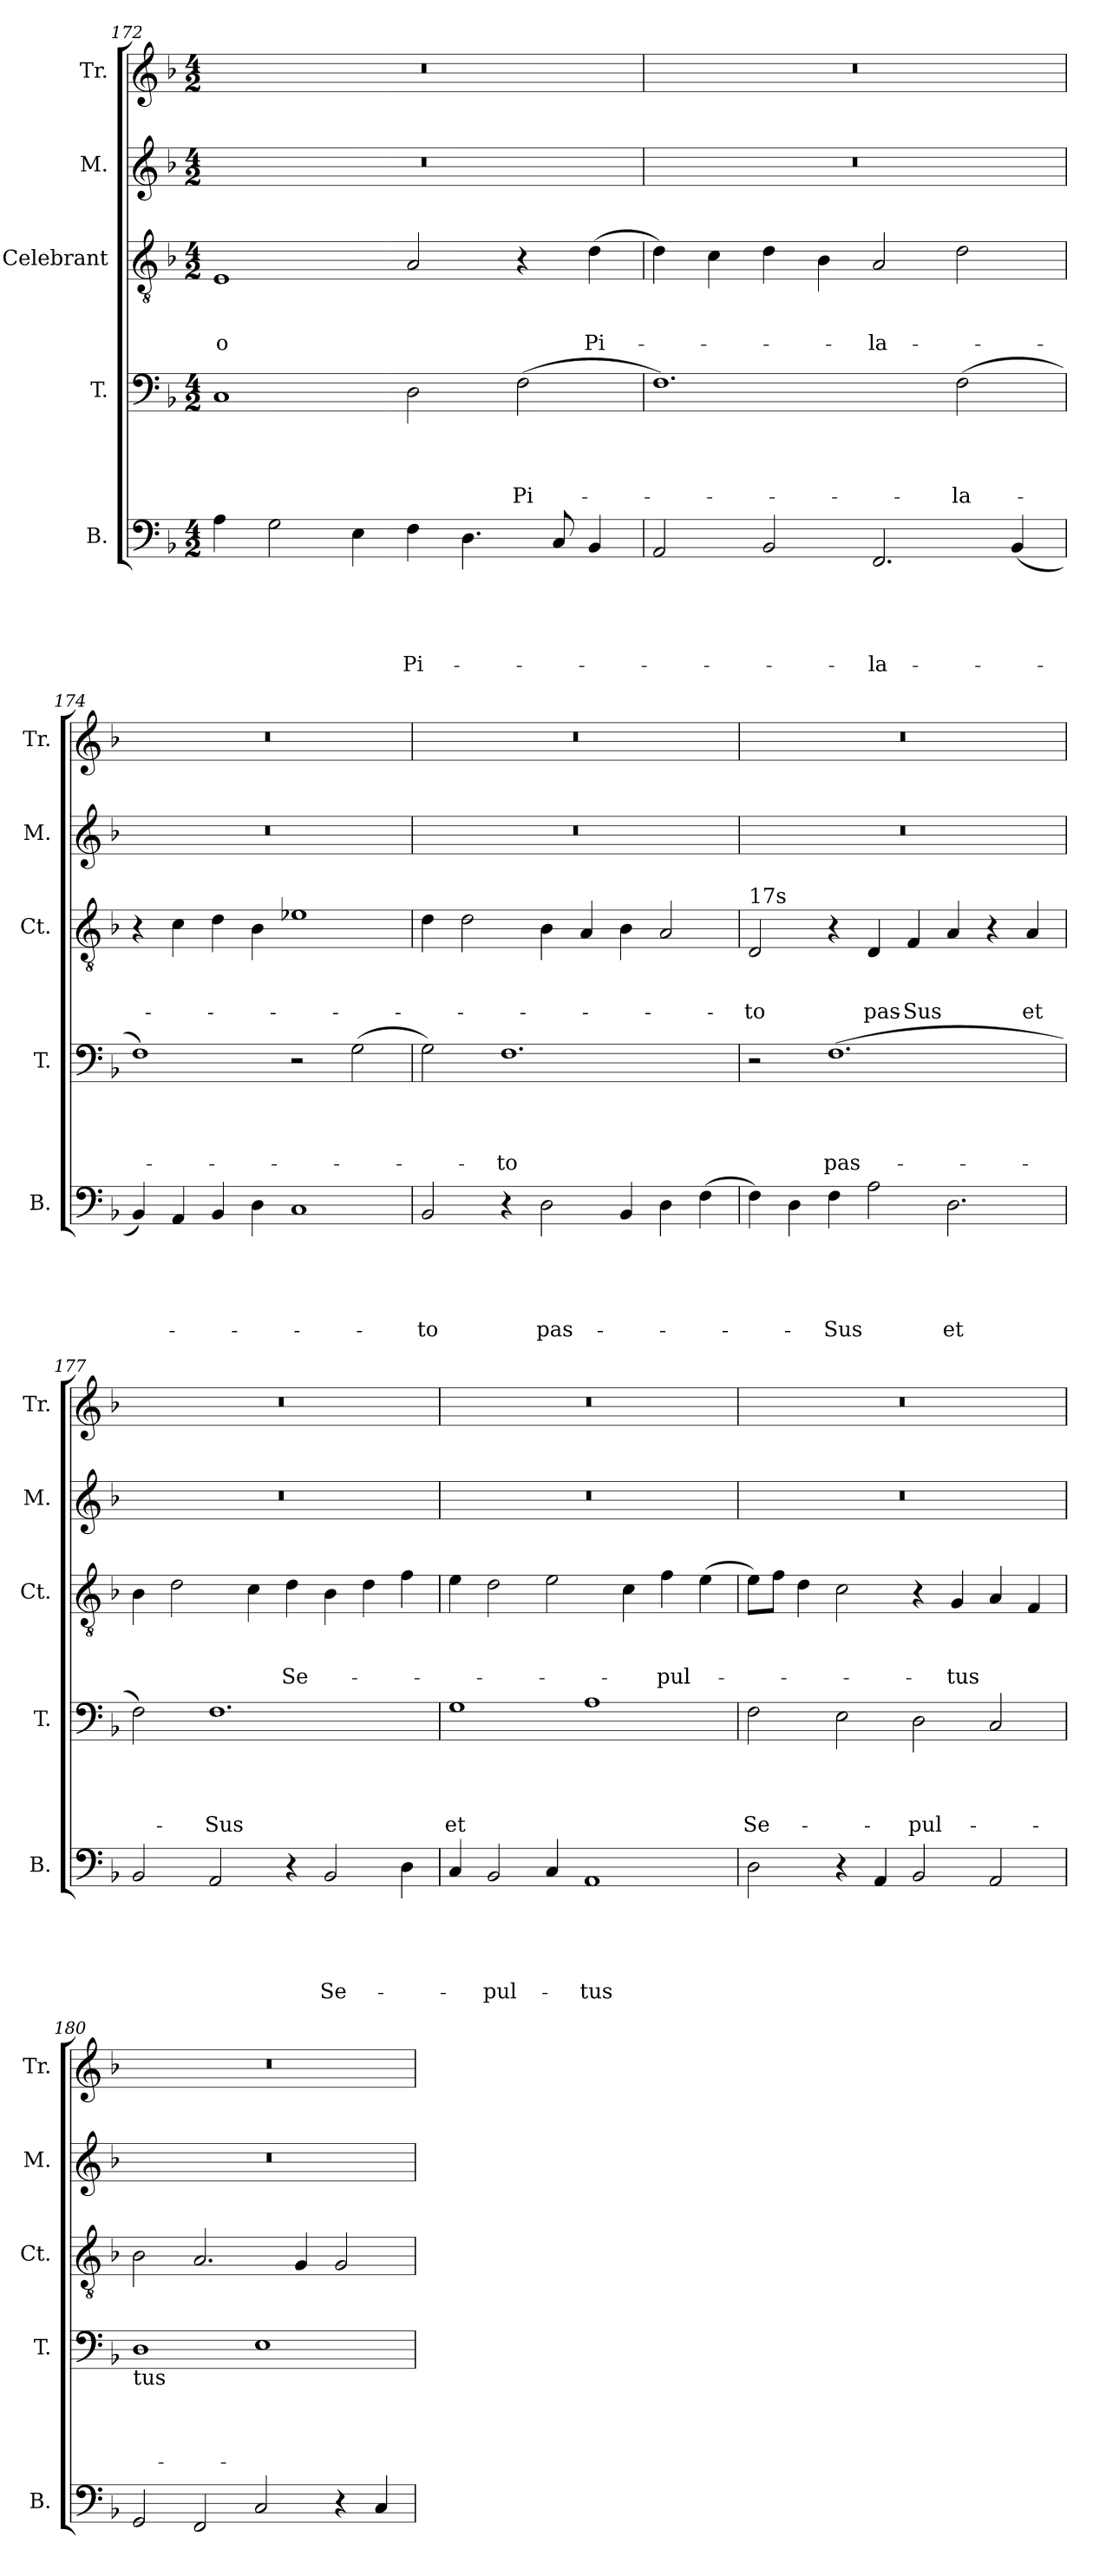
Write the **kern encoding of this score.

**kern	**text	**text	**text	**text	**text	**kern	**text	**text	**text	**text	**kern	**text	**text	**text	**kern	**kern
*part5	*part5	*part5	*part5	*part5	*part5	*part4	*part4	*part4	*part4	*part4	*part3	*part3	*part3	*part3	*part2	*part1
*staff5	*staff5	*staff5	*staff5	*staff5	*staff5	*staff4	*staff4	*staff4	*staff4	*staff4	*staff3	*staff3	*staff3	*staff3	*staff2	*staff1
*I"B.	*	*	*	*	*	*I"T.	*	*	*	*	*I"Celebrant	*	*	*	*I"M.	*I"Tr.
*I'B.	*	*	*	*	*	*I'T.	*	*	*	*	*I'Ct.	*	*	*	*I'M.	*I'Tr.
*clefF4	*	*	*	*	*	*clefF4	*	*	*	*	*clefGv2	*	*	*	*clefG2	*clefG2
*k[b-]	*	*	*	*	*	*k[b-]	*	*	*	*	*k[b-]	*	*	*	*k[b-]	*k[b-]
*F:	*	*	*	*	*	*F:	*	*	*	*	*F:	*	*	*	*F:	*F:
*M4/2	*	*	*	*	*	*M4/2	*	*	*	*	*M4/2	*	*	*	*M4/2	*M4/2
=172	=172	=172	=172	=172	=172	=172	=172	=172	=172	=172	=172	=172	=172	=172	=172	=172
!	!	!	!	!	!	!	!	!	!	!	!	!	!	!LO:LY:b:rj	!	!
4A\	.	.	.	.	.	1C	.	.	.	.	1E	.	.	-o	0r	0r
2G\	.	.	.	.	.	.	.	.	.	.	.	.	.	.	.	.
4E\	.	.	.	.	.	.	.	.	.	.	.	.	.	.	.	.
!	!	!	!	!	!LO:LY:b	!	!	!	!	!	!	!	!	!	!	!
4F\	.	.	.	.	Pi-	2D\	.	.	.	.	2A/	.	.	.	.	.
4.D\	.	.	.	.	.	.	.	.	.	.	.	.	.	.	.	.
!	!	!	!	!	!	!	!	!	!	!LO:LY:b	!	!	!	!	!	!
.	.	.	.	.	.	(>2F\	.	.	.	Pi-	4r	.	.	.	.	.
8C/	.	.	.	.	.	.	.	.	.	.	.	.	.	.	.	.
!	!	!	!	!	!	!	!	!	!	!	!	!	!	!LO:LY:b	!	!
4BB-/	.	.	.	.	.	.	.	.	.	.	(>4d\	.	.	Pi-	.	.
=173	=173	=173	=173	=173	=173	=173	=173	=173	=173	=173	=173	=173	=173	=173	=173	=173
2AA/	.	.	.	.	.	1.F)	.	.	.	.	4d\)	.	.	.	0r	0r
.	.	.	.	.	.	.	.	.	.	.	4c\	.	.	.	.	.
2BB-/	.	.	.	.	.	.	.	.	.	.	4d\	.	.	.	.	.
.	.	.	.	.	.	.	.	.	.	.	4B-\	.	.	.	.	.
!	!	!	!	!	!LO:LY:b	!	!	!	!	!	!	!	!	!LO:LY:b	!	!
2.FF/	.	.	.	.	-la-	.	.	.	.	.	2A/	.	.	-la-	.	.
!	!	!	!	!	!	!	!	!	!	!LO:LY:b	!	!	!	!	!	!
.	.	.	.	.	.	(>2F\	.	.	.	-la-	2d\	.	.	.	.	.
(<4BB-/	.	.	.	.	.	.	.	.	.	.	.	.	.	.	.	.
=174	=174	=174	=174	=174	=174	=174	=174	=174	=174	=174	=174	=174	=174	=174	=174	=174
4BB-/)	.	.	.	.	.	1F)	.	.	.	.	4r	.	.	.	0r	0r
4AA/	.	.	.	.	.	.	.	.	.	.	4c\	.	.	.	.	.
4BB-/	.	.	.	.	.	.	.	.	.	.	4d\	.	.	.	.	.
4D\	.	.	.	.	.	.	.	.	.	.	4B-\	.	.	.	.	.
1C	.	.	.	.	.	2r	.	.	.	.	1e-X	.	.	.	.	.
.	.	.	.	.	.	(>2G\	.	.	.	.	.	.	.	.	.	.
=175	=175	=175	=175	=175	=175	=175	=175	=175	=175	=175	=175	=175	=175	=175	=175	=175
!	!	!	!	!	!LO:LY:b	!	!	!	!	!	!	!	!	!	!	!
2BB-/	.	.	.	.	-to	2G\)	.	.	.	.	4d\	.	.	.	0r	0r
.	.	.	.	.	.	.	.	.	.	.	2d\	.	.	.	.	.
!	!	!	!	!	!	!	!	!	!	!LO:LY:b	!	!	!	!	!	!
4r	.	.	.	.	.	1.F	.	.	.	-to	.	.	.	.	.	.
!	!	!	!	!	!LO:LY:b	!	!	!	!	!	!	!	!	!	!	!
2D\	.	.	.	.	pas-	.	.	.	.	.	4B-\	.	.	.	.	.
.	.	.	.	.	.	.	.	.	.	.	4A/	.	.	.	.	.
4BB-/	.	.	.	.	.	.	.	.	.	.	4B-\	.	.	.	.	.
4D\	.	.	.	.	.	.	.	.	.	.	2A/	.	.	.	.	.
(>4F\	.	.	.	.	.	.	.	.	.	.	.	.	.	.	.	.
!!LO:LB:g=z
=176	=176	=176	=176	=176	=176	=176	=176	=176	=176	=176	=176	=176	=176	=176	=176	=176
!	!	!	!	!	!	!	!	!	!	!	!LO:TX:a:t=17s	!	!	!	!	!
!	!	!	!	!	!	!	!	!	!	!	!	!	!	!LO:LY:b	!	!
4F\)	.	.	.	.	.	2r	.	.	.	.	2D/	.	.	-to	0r	0r
4D\	.	.	.	.	.	.	.	.	.	.	.	.	.	.	.	.
!	!	!	!	!	!LO:LY:b	!	!	!	!	!LO:LY:b	!	!	!	!	!	!
4F\	.	.	.	.	-Sus	(>1.F	.	.	.	pas-	4r	.	.	.	.	.
!	!	!	!	!	!	!	!	!	!	!	!	!	!	!LO:LY:b	!	!
2A\	.	.	.	.	.	.	.	.	.	.	4D/	.	.	pas-	.	.
!	!	!	!	!	!	!	!	!	!	!	!	!	!	!LO:LY:b	!	!
.	.	.	.	.	.	.	.	.	.	.	4F/	.	.	-Sus	.	.
!	!	!	!	!	!LO:LY:b	!	!	!	!	!	!	!	!	!	!	!
2.D\	.	.	.	.	et	.	.	.	.	.	4A/	.	.	.	.	.
.	.	.	.	.	.	.	.	.	.	.	4r	.	.	.	.	.
!	!	!	!	!	!	!	!	!	!	!	!	!	!	!LO:LY:b	!	!
.	.	.	.	.	.	.	.	.	.	.	4A/	.	.	et	.	.
=177	=177	=177	=177	=177	=177	=177	=177	=177	=177	=177	=177	=177	=177	=177	=177	=177
2BB-/	.	.	.	.	.	2F\)	.	.	.	.	4B-\	.	.	.	0r	0r
.	.	.	.	.	.	.	.	.	.	.	2d\	.	.	.	.	.
!	!	!	!	!	!	!	!	!	!	!LO:LY:b	!	!	!	!	!	!
2AA/	.	.	.	.	.	1.F	.	.	.	-Sus	.	.	.	.	.	.
.	.	.	.	.	.	.	.	.	.	.	4c\	.	.	.	.	.
!	!	!	!	!	!	!	!	!	!	!	!	!	!	!LO:LY:b	!	!
4r	.	.	.	.	.	.	.	.	.	.	4d\	.	.	Se-	.	.
!	!	!	!	!	!LO:LY:b	!	!	!	!	!	!	!	!	!	!	!
2BB-/	.	.	.	.	Se-	.	.	.	.	.	4B-\	.	.	.	.	.
.	.	.	.	.	.	.	.	.	.	.	4d\	.	.	.	.	.
4D\	.	.	.	.	.	.	.	.	.	.	4f\	.	.	.	.	.
=178	=178	=178	=178	=178	=178	=178	=178	=178	=178	=178	=178	=178	=178	=178	=178	=178
!	!	!	!	!	!	!	!	!	!	!LO:LY:b	!	!	!	!	!	!
4C/	.	.	.	.	.	1G	.	.	.	et	4e\	.	.	.	0r	0r
!	!	!	!	!	!LO:LY:b	!	!	!	!	!	!	!	!	!	!	!
2BB-/	.	.	.	.	-pul-	.	.	.	.	.	2d\	.	.	.	.	.
4C/	.	.	.	.	.	.	.	.	.	.	2e\	.	.	.	.	.
!	!	!	!	!	!LO:LY:b	!	!	!	!	!	!	!	!	!	!	!
1AA	.	.	.	.	-tus	1A	.	.	.	.	.	.	.	.	.	.
.	.	.	.	.	.	.	.	.	.	.	4c\	.	.	.	.	.
!	!	!	!	!	!	!	!	!	!	!	!	!	!	!LO:LY:b	!	!
.	.	.	.	.	.	.	.	.	.	.	4f\	.	.	-pul-	.	.
.	.	.	.	.	.	.	.	.	.	.	(>4e\	.	.	.	.	.
=179	=179	=179	=179	=179	=179	=179	=179	=179	=179	=179	=179	=179	=179	=179	=179	=179
!	!	!	!	!	!	!	!	!	!	!LO:LY:b	!	!	!	!	!	!
2D\	.	.	.	.	.	2F\	.	.	.	Se-	8e\L)	.	.	.	0r	0r
.	.	.	.	.	.	.	.	.	.	.	8f\J	.	.	.	.	.
.	.	.	.	.	.	.	.	.	.	.	4d\	.	.	.	.	.
4r	.	.	.	.	.	2E\	.	.	.	.	2c\	.	.	.	.	.
4AA/	.	.	.	.	.	.	.	.	.	.	.	.	.	.	.	.
!	!	!	!	!	!	!	!	!	!	!LO:LY:b	!	!	!	!	!	!
2BB-/	.	.	.	.	.	2D\	.	.	.	-pul-	4r	.	.	.	.	.
!	!	!	!	!	!	!	!	!	!	!	!	!	!	!LO:LY:b	!	!
.	.	.	.	.	.	.	.	.	.	.	4G/	.	.	-tus	.	.
2AA/	.	.	.	.	.	2C/	.	.	.	.	4A/	.	.	.	.	.
.	.	.	.	.	.	.	.	.	.	.	4F/	.	.	.	.	.
!!LO:LB:g=z
=180	=180	=180	=180	=180	=180	=180	=180	=180	=180	=180	=180	=180	=180	=180	=180	=180
!	!	!	!	!	!	!LO:TX:b:t=tus	!	!	!	!	!	!	!	!	!	!
2GG/	.	.	.	.	.	1D	.	.	.	.	2B-\	.	.	.	0r	0r
2FF/	.	.	.	.	.	.	.	.	.	.	2.A/	.	.	.	.	.
2C/	.	.	.	.	.	1E	.	.	.	.	.	.	.	.	.	.
.	.	.	.	.	.	.	.	.	.	.	4G/	.	.	.	.	.
4r	.	.	.	.	.	.	.	.	.	.	2G/	.	.	.	.	.
4C/	.	.	.	.	.	.	.	.	.	.	.	.	.	.	.	.
=	=	=	=	=	=	=	=	=	=	=	=	=	=	=	=	=
*-	*-	*-	*-	*-	*-	*-	*-	*-	*-	*-	*-	*-	*-	*-	*-	*-
